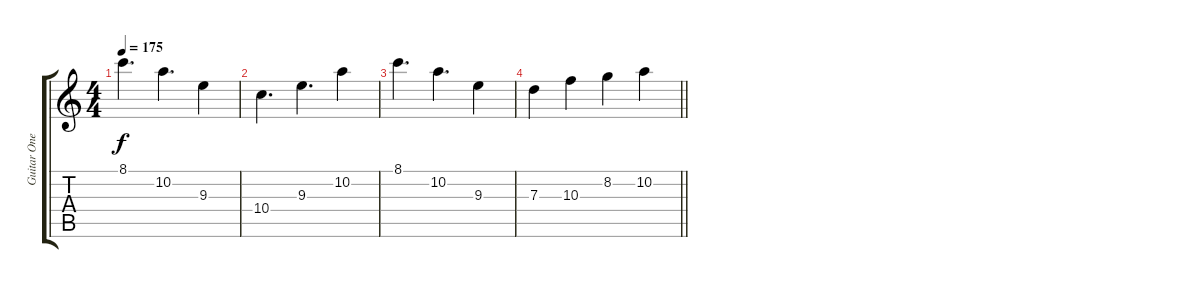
\track ("Guitar One" "Guitar One") {instrument distortionguitar}
\staff {score tabs}
\tuning (E4 B3 G3 D3 A2 E2) {hide}
\ts (4 4)
\tempo 175
\clef g2
\ks c
8.1.4{d dy f} 10.2.4{d} 9.3.4 |
10.4.4{d} 9.3.4{d} 10.2.4 |
8.1.4{d} 10.2.4{d} 9.3.4 |
\barLineRight lightlight
7.3.4 10.3.4 8.2.4 10.2.4
